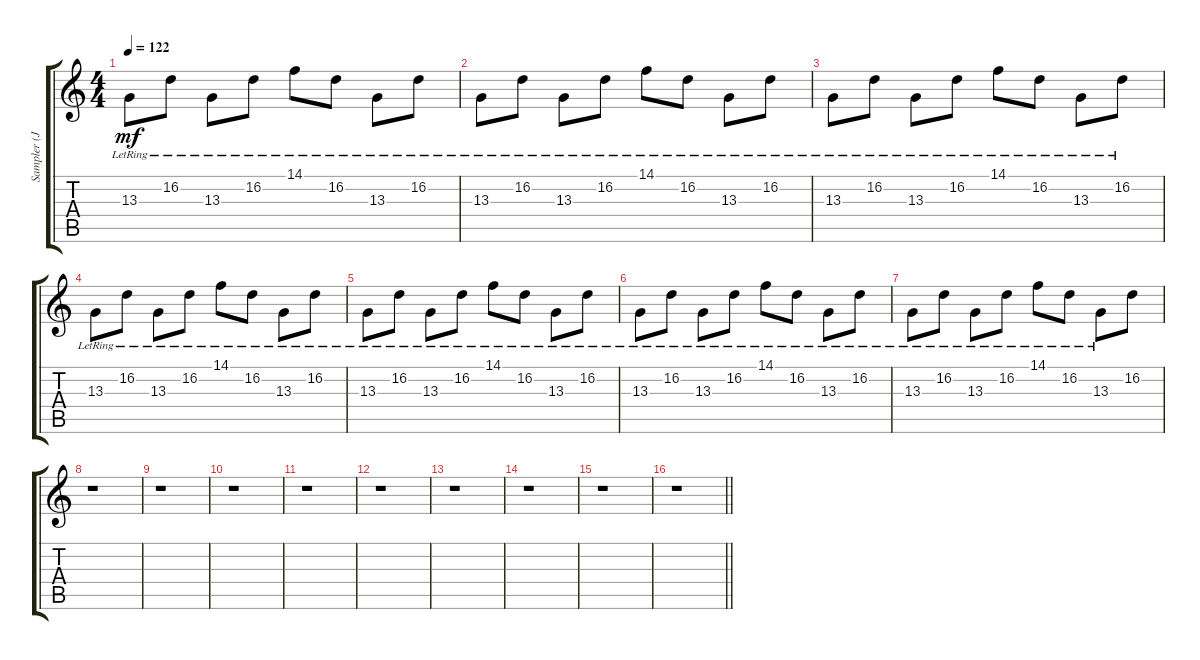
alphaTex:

\track ("Sampler (Joseph Hahn)" "Sampler (J") {instrument acousticgrandpiano}
\staff {score tabs}
\tuning (Eb4 Bb3 Gb3 Db3 Ab2 Db2) {hide}
\ts (4 4)
\tempo 122
\clef g2
\ks c
13.3{lr}.8{dy mf} 16.2{lr}.8 13.3{lr}.8 16.2{lr}.8 14.1{lr}.8 16.2{lr}.8 13.3{lr}.8 16.2{lr}.8 |
13.3{lr}.8 16.2{lr}.8 13.3{lr}.8 16.2{lr}.8 14.1{lr}.8 16.2{lr}.8 13.3{lr}.8 16.2{lr}.8 |
13.3{lr}.8 16.2{lr}.8 13.3{lr}.8 16.2{lr}.8 14.1{lr}.8 16.2{lr}.8 13.3{lr}.8 16.2{lr}.8 |
13.3{lr}.8 16.2{lr}.8 13.3{lr}.8 16.2{lr}.8 14.1{lr}.8 16.2{lr}.8 13.3{lr}.8 16.2{lr}.8 |
13.3{lr}.8 16.2{lr}.8 13.3{lr}.8 16.2{lr}.8 14.1{lr}.8 16.2{lr}.8 13.3{lr}.8 16.2{lr}.8 |
13.3{lr}.8 16.2{lr}.8 13.3{lr}.8 16.2{lr}.8 14.1{lr}.8 16.2{lr}.8 13.3{lr}.8 16.2{lr}.8 |
13.3{lr}.8 16.2{lr}.8 13.3{lr}.8 16.2{lr}.8 14.1{lr}.8 16.2{lr}.8 13.3{lr}.8 16.2.8 |
r.1 |
r.1 |
r.1 |
r.1 |
r.1 |
r.1 |
r.1 |
r.1 |
\barLineRight lightlight
r.1
